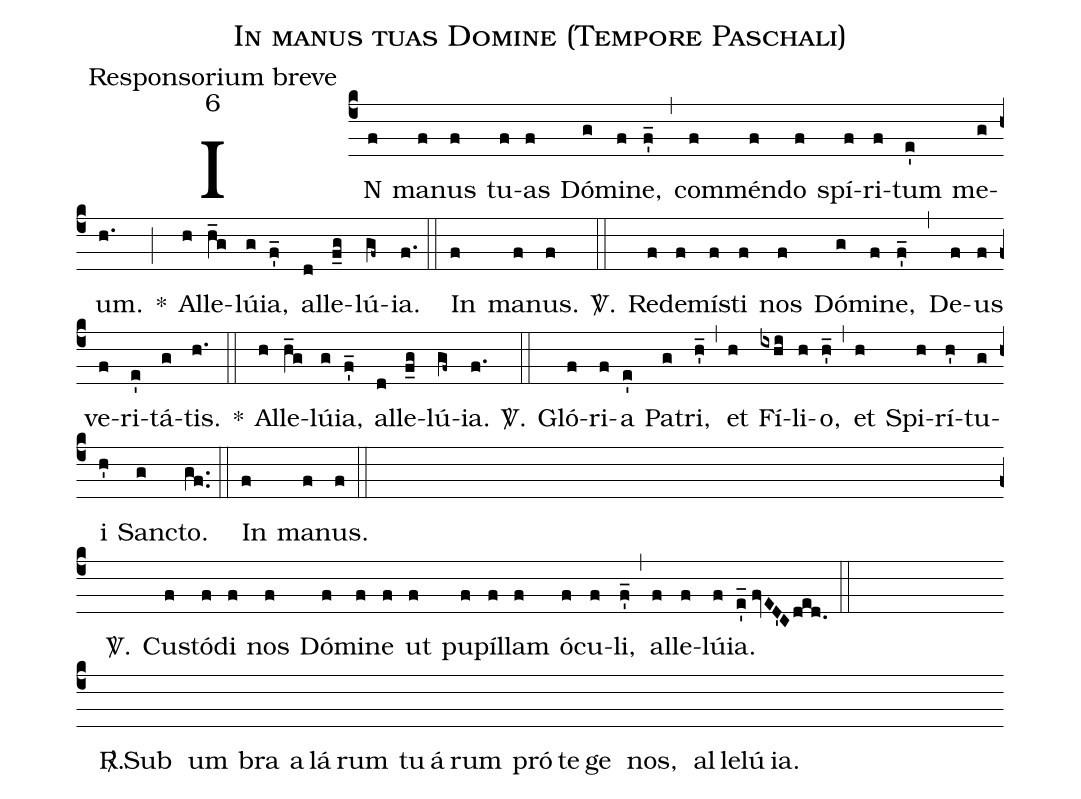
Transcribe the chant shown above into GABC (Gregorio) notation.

name:In manus tuas Domine (Tempore Paschali);
office-part:Responsorium breve;
mode:6;
%%
(c4) IN(f) ma(f)nus(f) tu(f)as(f) Dó(g)mi(f)ne,(f'_) (,) com(f)mén(f)do(f) spí(f)ri(f)tum(e') me(g)um.(h.) *(;) Al(h)le(h_g)lú(g)ia,(f'_) al(d)le(f_g)lú(gf~)ia.(f.) (::) In(f) ma(f)nus.(f) <sp>V/</sp>.(::) Re(f)de(f)mí(f)sti(f) nos(f) Dó(g)mi(f)ne,(f'_) (,) De(f)us(f) ve(f)ri(e')tá(g)tis.(h.) *(::) Al(h)le(h_g)lú(g)ia,(f'_) al(d)le(f_g)lú(gf~)ia.(f.) <sp>V/</sp>.(::) Gló(f)ri(f)a(e') Pa(g)tri,(h'_) (,) et(h) Fí(ixhi)li(h)o,(h'_) (,) et(h) Spi(h)rí(h')tu(g)i(h') San(g)cto.(gf..) (::) In(f) ma(f)nus.(f) (::) (Z)
() <sp>V/</sp>.() Cu(f)stó(f)di(f) nos(f) Dó(f)mi(f)ne(f) ut(f) pu(f)píl(f)lam(f) ó(f)cu(f)li,(f'_) (,) al(f)le(f)lú(f)ia.(e'_//fvED'Cded.) (::) (Z) <sp>R/</sp>.() Sub() um()bra() a()lá()rum() tu()á()rum() pró()te()ge() nos,() al()le()lú()ia.() ()
